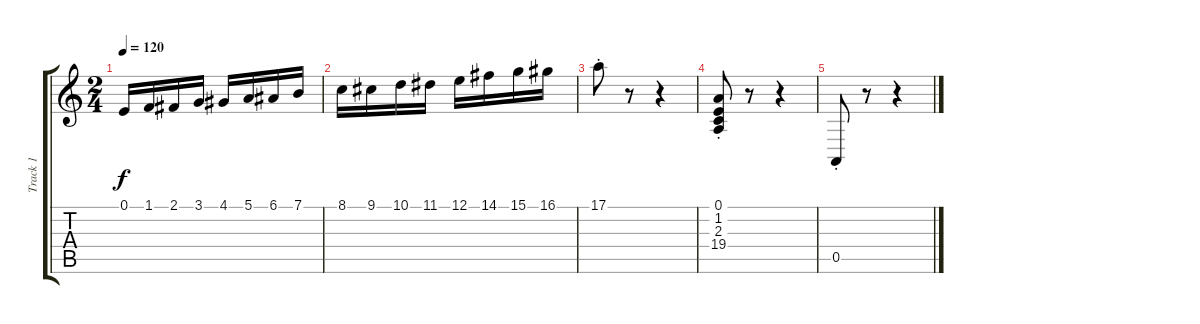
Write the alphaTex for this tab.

\track ("Track 1" "Track 1") {instrument synthstrings1}
\staff {score tabs}
\tuning (E4 B3 G3 D3 A2 E2) {hide}
\ts (2 4)
\tempo 120
\clef g2
\ks c
0.1.16{dy f} 1.1.16 2.1.16 3.1.16 4.1.16 5.1.16 6.1.16 7.1.16 |
8.1.16 9.1.16 10.1.16 11.1.16 12.1.16 14.1.16 15.1.16 16.1.16 |
17.1{st}.8 r.8 r.4 |
(0.1 1.2 2.3 19.4{st}).8 r.8 r.4 |
0.5{st}.8 r.8 r.4
